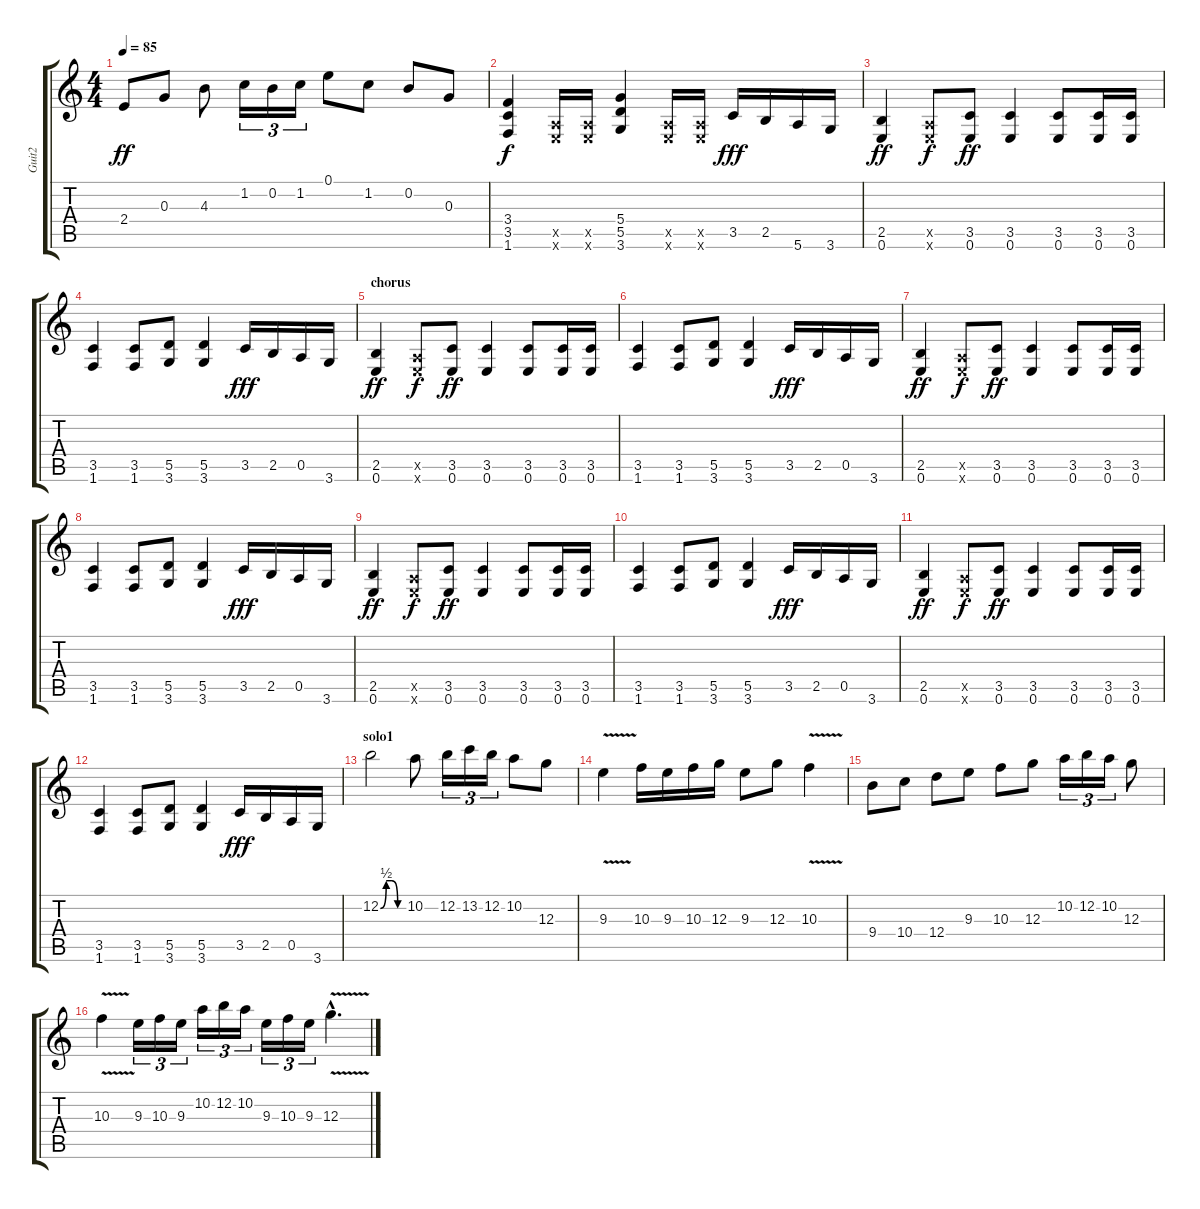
\track ("Guit2" "Guit2") {instrument overdrivenguitar}
\staff {score tabs}
\tuning (E4 B3 G3 D3 A2 E2) {hide}
\ts (4 4)
\tempo 85
\clef g2
\ks c
2.4.8{dy ff instrument distortionguitar} 0.3.8 4.3.8 1.2.16{tu (3 2)} 0.2.16{tu (3 2)} 1.2.16{tu (3 2)} 0.1.8 1.2.8 0.2.8 0.3.8 |
(3.4 3.5 1.6).4{dy f} (0.5{x} 0.6{x}).16 (0.5{x} 0.6{x}).16 (5.4 5.5 3.6).4 (0.5{x} 0.6{x}).16 (0.5{x} 0.6{x}).16 3.5.16{dy fff} 2.5.16 5.6.16 3.6.16 |
(2.5 0.6).4{dy ff instrument overdrivenguitar} (0.5{x} 0.6{x}).8{dy f} (3.5 0.6).8{dy ff} (3.5 0.6).4 (3.5 0.6).8 (3.5 0.6).16 (3.5 0.6).16 |
(3.5 1.6).4 (3.5 1.6).8 (5.5 3.6).8 (5.5 3.6).4 3.5.16{dy fff} 2.5.16 0.5.16 3.6.16 |
\section ("" "chorus")
(2.5 0.6).4{dy ff} (0.5{x} 0.6{x}).8{dy f} (3.5 0.6).8{dy ff} (3.5 0.6).4 (3.5 0.6).8 (3.5 0.6).16 (3.5 0.6).16 |
(3.5 1.6).4 (3.5 1.6).8 (5.5 3.6).8 (5.5 3.6).4 3.5.16{dy fff} 2.5.16 0.5.16 3.6.16 |
(2.5 0.6).4{dy ff} (0.5{x} 0.6{x}).8{dy f} (3.5 0.6).8{dy ff} (3.5 0.6).4 (3.5 0.6).8 (3.5 0.6).16 (3.5 0.6).16 |
(3.5 1.6).4 (3.5 1.6).8 (5.5 3.6).8 (5.5 3.6).4 3.5.16{dy fff} 2.5.16 0.5.16 3.6.16 |
(2.5 0.6).4{dy ff} (0.5{x} 0.6{x}).8{dy f} (3.5 0.6).8{dy ff} (3.5 0.6).4 (3.5 0.6).8 (3.5 0.6).16 (3.5 0.6).16 |
(3.5 1.6).4 (3.5 1.6).8 (5.5 3.6).8 (5.5 3.6).4 3.5.16{dy fff} 2.5.16 0.5.16 3.6.16 |
(2.5 0.6).4{dy ff} (0.5{x} 0.6{x}).8{dy f} (3.5 0.6).8{dy ff} (3.5 0.6).4 (3.5 0.6).8 (3.5 0.6).16 (3.5 0.6).16 |
(3.5 1.6).4 (3.5 1.6).8 (5.5 3.6).8 (5.5 3.6).4 3.5.16{dy fff} 2.5.16 0.5.16 3.6.16 |
\section ("" "solo1")
12.2{be (custom 0 0 15 2 30 2 45 0 60 0)}.2{volume 12 instrument overdrivenguitar} 10.2.8 12.2.16{tu (3 2)} 13.2.16{tu (3 2)} 12.2.16{tu (3 2)} 10.2.8 12.3.8 |
9.3{v}.4 10.3.16 9.3.16 10.3.16 12.3.16 9.3.8 12.3.8 10.3{v}.4 |
9.4.8 10.4.8 12.4.8 9.3.8 10.3.8 12.3.8 10.2.16{tu (3 2)} 12.2.16{tu (3 2)} 10.2.16{tu (3 2)} 12.3.8 |
10.3{v}.4 9.3.16{tu (3 2)} 10.3.16{tu (3 2)} 9.3.16{tu (3 2)} 10.2.16{tu (3 2)} 12.2.16{tu (3 2)} 10.2.16{tu (3 2)} 9.3.16{tu (3 2)} 10.3.16{tu (3 2)} 9.3.16{tu (3 2)} 12.3{v hac}.4{d}
